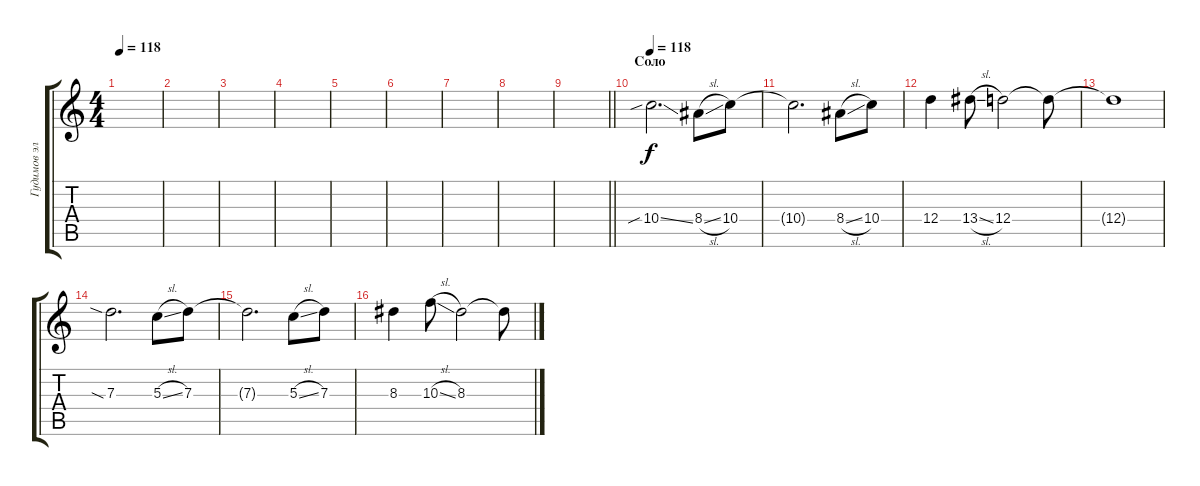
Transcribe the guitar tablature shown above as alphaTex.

\track ("Гудимов электро" "Гудимов эл") {instrument distortionguitar}
\staff {score tabs}
\tuning (E4 B3 G3 D3 A2 E2) {hide}
\ts (4 4)
\tempo 118
\clef g2
\ks c
|
|
|
|
|
|
|
|
\barLineRight lightlight
|
\section ("" "Соло")
\tempo 118
10.4{sib ss}.2{d} 8.4{sl}.8 10.4.8 |
10.4{t}.2{d} 8.4{sl}.8 10.4.8 |
12.4.4 13.4{sl}.8 12.4.2 12.4{t}.8 |
12.4{t}.1 |
7.3{sia}.2{d} 5.3{sl}.8 7.3.8 |
7.3{t}.2{d} 5.3{sl}.8 7.3.8 |
8.3.4 10.3{sl}.8 8.3.2 8.3{t}.8
